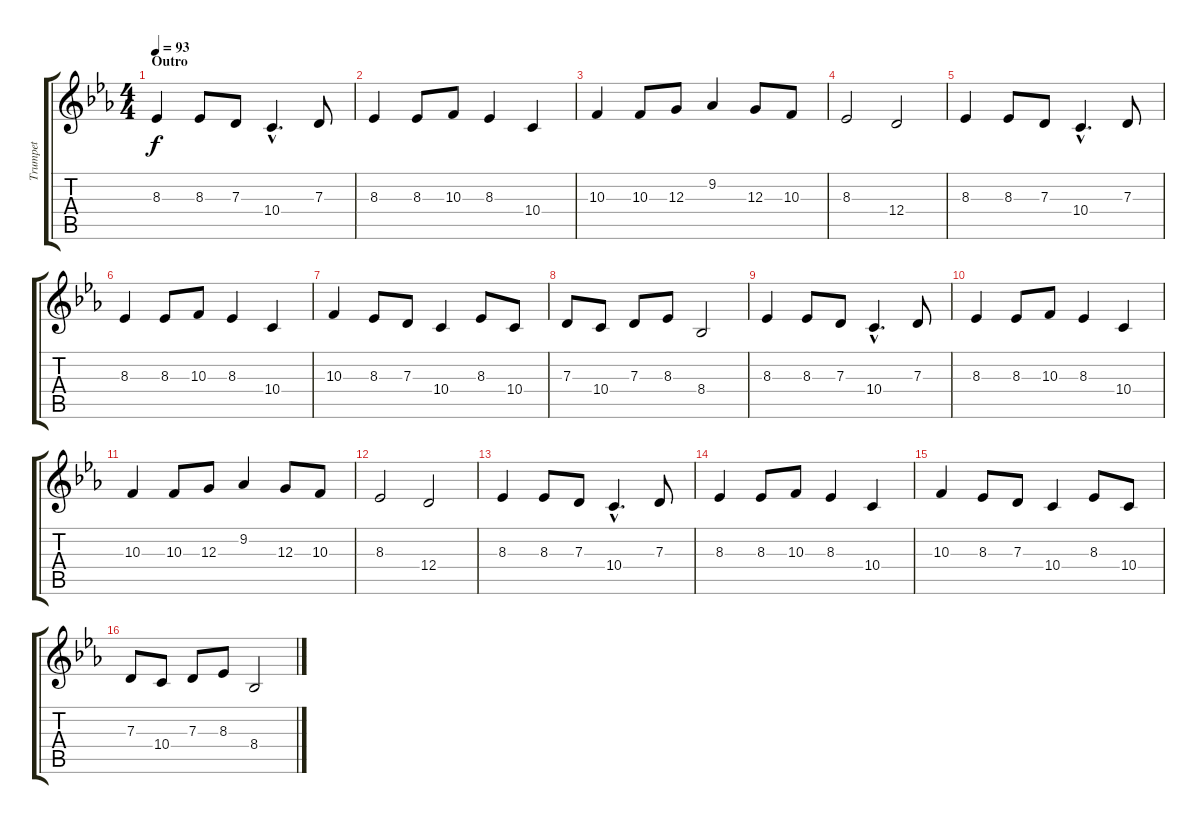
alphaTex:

\track ("Trumpet" "Trumpet") {instrument trumpet}
\staff {score tabs}
\tuning (E4 B3 G3 D3 A2 E2) {hide}
\ts (4 4)
\section ("" "Outro")
\tempo 93
\clef g2
\ks eb
8.3.4{dy f} 8.3.8 7.3.8 10.4{hac}.4{d} 7.3.8 |
8.3.4 8.3.8 10.3.8 8.3.4 10.4.4 |
10.3.4 10.3.8 12.3.8 9.2.4 12.3.8 10.3.8 |
8.3.2 12.4.2 |
8.3.4 8.3.8 7.3.8 10.4{hac}.4{d} 7.3.8 |
8.3.4 8.3.8 10.3.8 8.3.4 10.4.4 |
10.3.4 8.3.8 7.3.8 10.4.4 8.3.8 10.4.8 |
7.3.8 10.4.8 7.3.8 8.3.8 8.4.2 |
8.3.4 8.3.8 7.3.8 10.4{hac}.4{d} 7.3.8 |
8.3.4 8.3.8 10.3.8 8.3.4 10.4.4 |
10.3.4 10.3.8 12.3.8 9.2.4 12.3.8 10.3.8 |
8.3.2 12.4.2 |
8.3.4 8.3.8 7.3.8 10.4{hac}.4{d} 7.3.8 |
8.3.4 8.3.8 10.3.8 8.3.4 10.4.4 |
10.3.4 8.3.8 7.3.8 10.4.4 8.3.8 10.4.8 |
7.3.8 10.4.8 7.3.8 8.3.8 8.4.2
